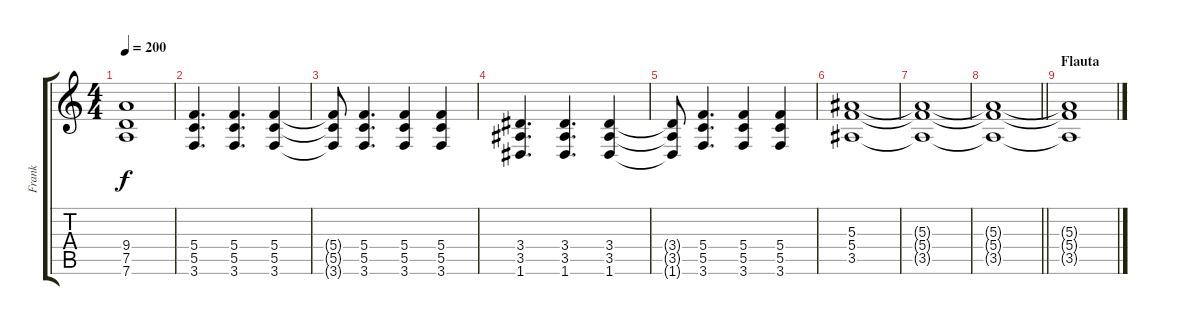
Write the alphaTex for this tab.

\track ("Frank" "Frank") {instrument electricguitarclean}
\staff {score tabs}
\tuning (D4 A3 F3 C3 G2 D2) {hide}
\ts (4 4)
\tempo 200
\clef g2
\ks c
(9.4{t} 7.5{t} 7.6{t}).1{dy f} |
(5.4 5.5 3.6).4{d} (5.4 5.5 3.6).4{d} (5.4 5.5 3.6).4 |
(5.4{t} 5.5{t} 3.6{t}).8 (5.4 5.5 3.6).4{d} (5.4 5.5 3.6).4 (5.4 5.5 3.6).4 |
(3.4 3.5 1.6).4{d} (3.4 3.5 1.6).4{d} (3.4 3.5 1.6).4 |
(3.4{t} 3.5{t} 1.6{t}).8 (5.4 5.5 3.6).4{d} (5.4 5.5 3.6).4 (5.4 5.5 3.6).4 |
(5.3 5.4 3.5).1{volume 0} |
(5.3{t} 5.4{t} 3.5{t}).1 |
\barLineRight lightlight
(5.3{t} 5.4{t} 3.5{t}).1 |
\section ("" "Flauta")
(5.3{t} 5.4{t} 3.5{t}).1
